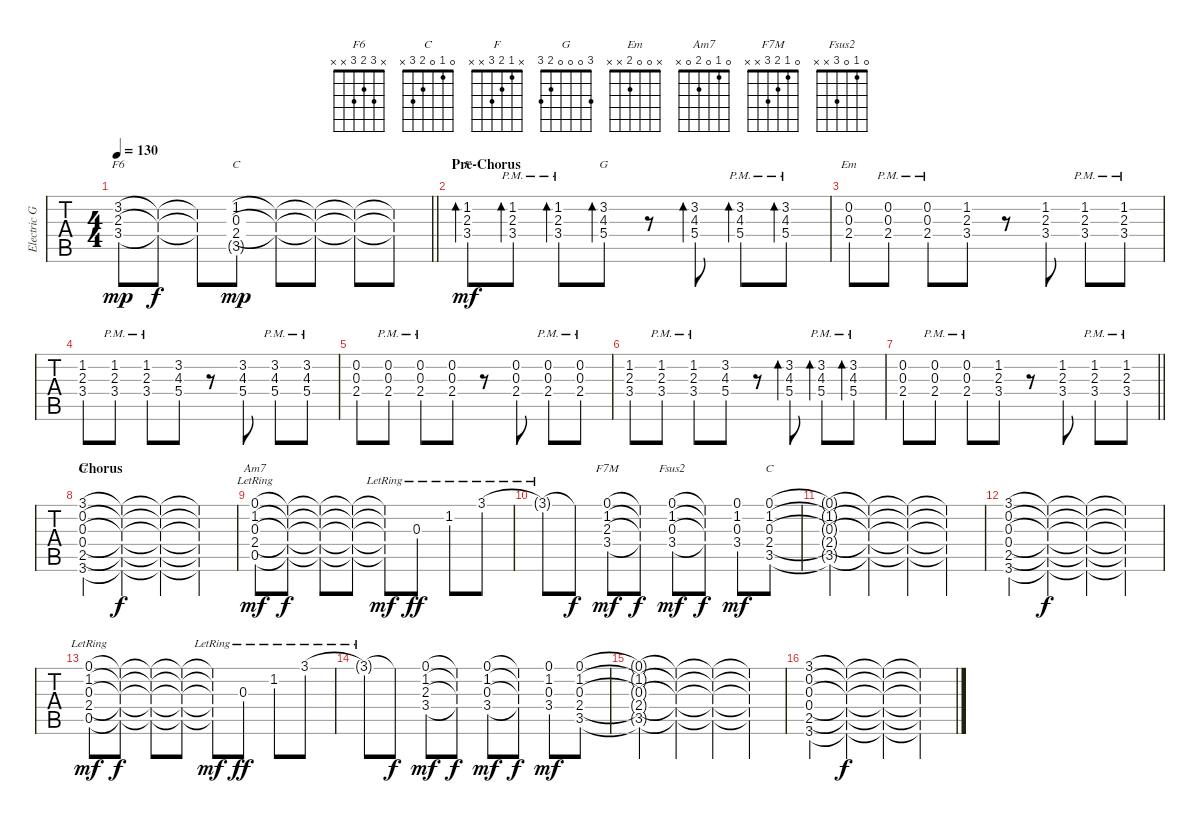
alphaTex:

\track ("Electric Guitar" "Electric G") {instrument distortionguitar}
\staff {tabs}
\tuning (E4 B3 G3 D3 A2 E2) {hide}
\chord ("F6" x 3 2 3 x x)
\chord ("C" x 1 0 2 x x)
\chord ("F" x 1 2 3 x x)
\chord ("G" x 3 4 5 x x)
\chord ("Em" x 0 0 2 x x)
\chord ("G" 3 0 0 0 2 3)
\chord ("Am7" 0 1 0 2 0 x)
\chord ("F7M" 0 1 2 3 x x)
\chord ("Fsus2" 0 1 0 3 x x)
\chord ("C" 0 1 0 2 3 x)
\ts (4 4)
\tempo 130
\clef g2
\barLineRight lightlight
\ks c
(3.2 2.3 3.4).8{ch "F6" dy mp} (3.2{t} 2.3{t} 3.4{t}).8{dy f} (3.2{t} 2.3{t} 3.4{t}).8 (1.2 0.3 2.4 3.5{g}).8{ch "C" dy mp} (1.2{t} 0.3{t} 2.4{t}).8 (1.2{t} 0.3{t} 2.4{t}).8 (1.2{t} 0.3{t} 2.4{t}).8 (1.2{t} 0.3{t} 2.4{t}).8 |
\section ("" "Pre-Chorus")
(1.2{ac} 2.3{ac} 3.4{ac}).8{bd 30 ch "F" dy mf} (1.2{pm} 2.3{pm} 3.4{pm}).8{bd 30} (1.2{pm} 2.3{pm} 3.4{pm}).8{bd 30} (3.2{ac} 4.3{ac} 5.4{ac}).8{bd 30 ch "G"} r.8 (3.2{ac} 4.3{ac} 5.4{ac}).8{bd 30} (3.2{pm} 4.3{pm} 5.4{pm}).8{bd 30} (3.2{pm} 4.3{pm} 5.4{pm}).8{bd 30} |
(0.2{ac} 0.3{ac} 2.4{ac}).8{ch "Em"} (0.2{pm} 0.3{pm} 2.4{pm}).8 (0.2{pm} 0.3{pm} 2.4{pm}).8 (1.2{ac} 2.3{ac} 3.4{ac}).8 r.8 (1.2{ac} 2.3{ac} 3.4{ac}).8 (1.2{pm} 2.3{pm} 3.4{pm}).8 (1.2{pm} 2.3{pm} 3.4{pm}).8 |
(1.2{ac} 2.3{ac} 3.4{ac}).8 (1.2{pm} 2.3{pm} 3.4{pm}).8 (1.2{pm} 2.3{pm} 3.4{pm}).8 (3.2{ac} 4.3{ac} 5.4{ac}).8 r.8 (3.2{ac} 4.3{ac} 5.4{ac}).8 (3.2{pm} 4.3{pm} 5.4{pm}).8 (3.2{pm} 4.3{pm} 5.4{pm}).8 |
(0.2{ac} 0.3{ac} 2.4{ac}).8 (0.2{pm} 0.3{pm} 2.4{pm}).8 (0.2{pm} 0.3{pm} 2.4{pm}).8 (0.2{ac} 0.3{ac} 2.4{ac}).8 r.8 (0.2{ac} 0.3{ac} 2.4{ac}).8 (0.2{pm} 0.3{pm} 2.4{pm}).8 (0.2{pm} 0.3{pm} 2.4{pm}).8 |
(1.2{ac} 2.3{ac} 3.4{ac}).8 (1.2{pm} 2.3{pm} 3.4{pm}).8 (1.2{pm} 2.3{pm} 3.4{pm}).8 (3.2{ac} 4.3{ac} 5.4{ac}).8 r.8 (3.2{ac} 4.3{ac} 5.4{ac}).8{bd 30} (3.2{pm} 4.3{pm} 5.4{pm}).8{bd 30} (3.2{pm} 4.3{pm} 5.4{pm}).8{bd 30} |
\barLineRight lightlight
(0.2{ac} 0.3{ac} 2.4{ac}).8 (0.2{pm} 0.3{pm} 2.4{pm}).8 (0.2{pm} 0.3{pm} 2.4{pm}).8 (1.2{ac} 2.3{ac} 3.4{ac}).8 r.8 (1.2{ac} 2.3{ac} 3.4{ac}).8 (1.2{pm} 2.3{pm} 3.4{pm}).8 (1.2{pm} 2.3{pm} 3.4{pm}).8 |
\section ("" "Chorus")
(3.1 0.2 0.3 0.4 2.5 3.6).4{ch "G"} (3.1{t} 0.2{t} 0.3{t} 0.4{t} 2.5{t} 3.6{t}).4{dy f} (3.1{t} 0.2{t} 0.3{t} 0.4{t} 2.5{t} 3.6{t}).4 (3.1{t} 0.2{t} 0.3{t} 0.4{t} 2.5{t} 3.6{t}).4 |
(0.1{lr} 1.2{lr} 0.3{lr} 2.4{lr} 0.5{lr}).8{ch "Am7" dy mf} (0.1{t} 1.2{t} 0.3{t} 2.4{t} 0.5{t}).8{dy f} (0.1{t} 1.2{t} 0.3{t} 2.4{t} 0.5{t}).8 (0.1{t} 1.2{t} 0.3{t} 2.4{t} 0.5{t}).8 (0.1{lr t} 1.2{lr t} 0.3{lr t} 2.4{lr t} 0.5{lr t}).8{dy mf} 0.3{lr}.8{dy ff} 1.2{lr}.8 3.1{lr}.8 |
3.1{lr t}.8 3.1{t}.8{dy f} (0.1 1.2 2.3 3.4).8{ch "F7M" dy mf} (0.1{t} 1.2{t} 2.3{t} 3.4{t}).8{dy f} (0.1 1.2 0.3 3.4).8{ch "Fsus2" dy mf} (0.1{t} 1.2{t} 0.3{t} 3.4{t}).8{dy f} (0.1 1.2 0.3 3.4).8{dy mf} (0.1 1.2 0.3 2.4 3.5).8{ch "C"} |
(0.1{t} 1.2{t} 0.3{t} 2.4{t} 3.5{t}).4 (0.1{t} 1.2{t} 0.3{t} 2.4{t} 3.5{t}).4 (0.1{t} 1.2{t} 0.3{t} 2.4{t} 3.5{t}).4 (0.1{t} 1.2{t} 0.3{t} 2.4{t} 3.5{t}).4 |
(3.1 0.2 0.3 0.4 2.5 3.6).4 (3.1{t} 0.2{t} 0.3{t} 0.4{t} 2.5{t} 3.6{t}).4{dy f} (3.1{t} 0.2{t} 0.3{t} 0.4{t} 2.5{t} 3.6{t}).4 (3.1{t} 0.2{t} 0.3{t} 0.4{t} 2.5{t} 3.6{t}).4 |
(0.1{lr} 1.2{lr} 0.3{lr} 2.4{lr} 0.5{lr}).8{dy mf} (0.1{t} 1.2{t} 0.3{t} 2.4{t} 0.5{t}).8{dy f} (0.1{t} 1.2{t} 0.3{t} 2.4{t} 0.5{t}).8 (0.1{t} 1.2{t} 0.3{t} 2.4{t} 0.5{t}).8 (0.1{lr t} 1.2{lr t} 0.3{lr t} 2.4{lr t} 0.5{lr t}).8{dy mf} 0.3{lr}.8{dy ff} 1.2{lr}.8 3.1{lr}.8 |
3.1{lr t}.8 3.1{t}.8{dy f} (0.1 1.2 2.3 3.4).8{dy mf} (0.1{t} 1.2{t} 2.3{t} 3.4{t}).8{dy f} (0.1 1.2 0.3 3.4).8{dy mf} (0.1{t} 1.2{t} 0.3{t} 3.4{t}).8{dy f} (0.1 1.2 0.3 3.4).8{dy mf} (0.1 1.2 0.3 2.4 3.5).8 |
(0.1{t} 1.2{t} 0.3{t} 2.4{t} 3.5{t}).4 (0.1{t} 1.2{t} 0.3{t} 2.4{t} 3.5{t}).4 (0.1{t} 1.2{t} 0.3{t} 2.4{t} 3.5{t}).4 (0.1{t} 1.2{t} 0.3{t} 2.4{t} 3.5{t}).4 |
(3.1 0.2 0.3 0.4 2.5 3.6).4 (3.1{t} 0.2{t} 0.3{t} 0.4{t} 2.5{t} 3.6{t}).4{dy f} (3.1{t} 0.2{t} 0.3{t} 0.4{t} 2.5{t} 3.6{t}).4 (3.1{t} 0.2{t} 0.3{t} 0.4{t} 2.5{t} 3.6{t}).4
